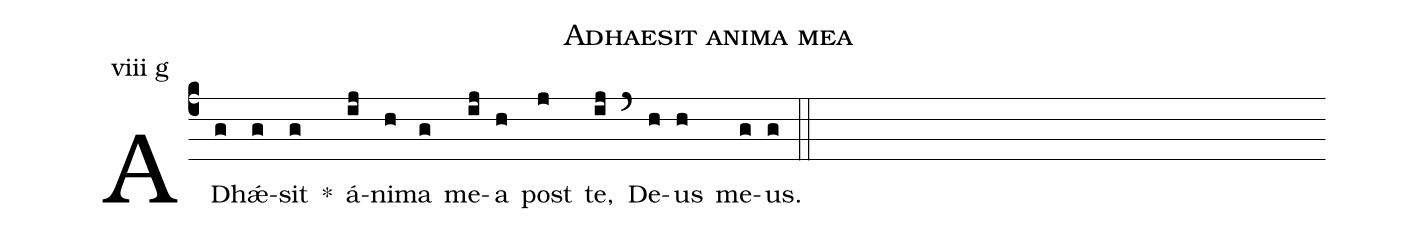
name: Adhaesit anima mea;
annotation: viii g;
mode: 8;
%%
(c4)
AD(g)hǽ(g)sit(g) *()
á(ij)ni(h)ma(g) me(ij)a(h) post(j) te,(ij) (`)
De(h)us(h) me(g)us.(g) (::)
